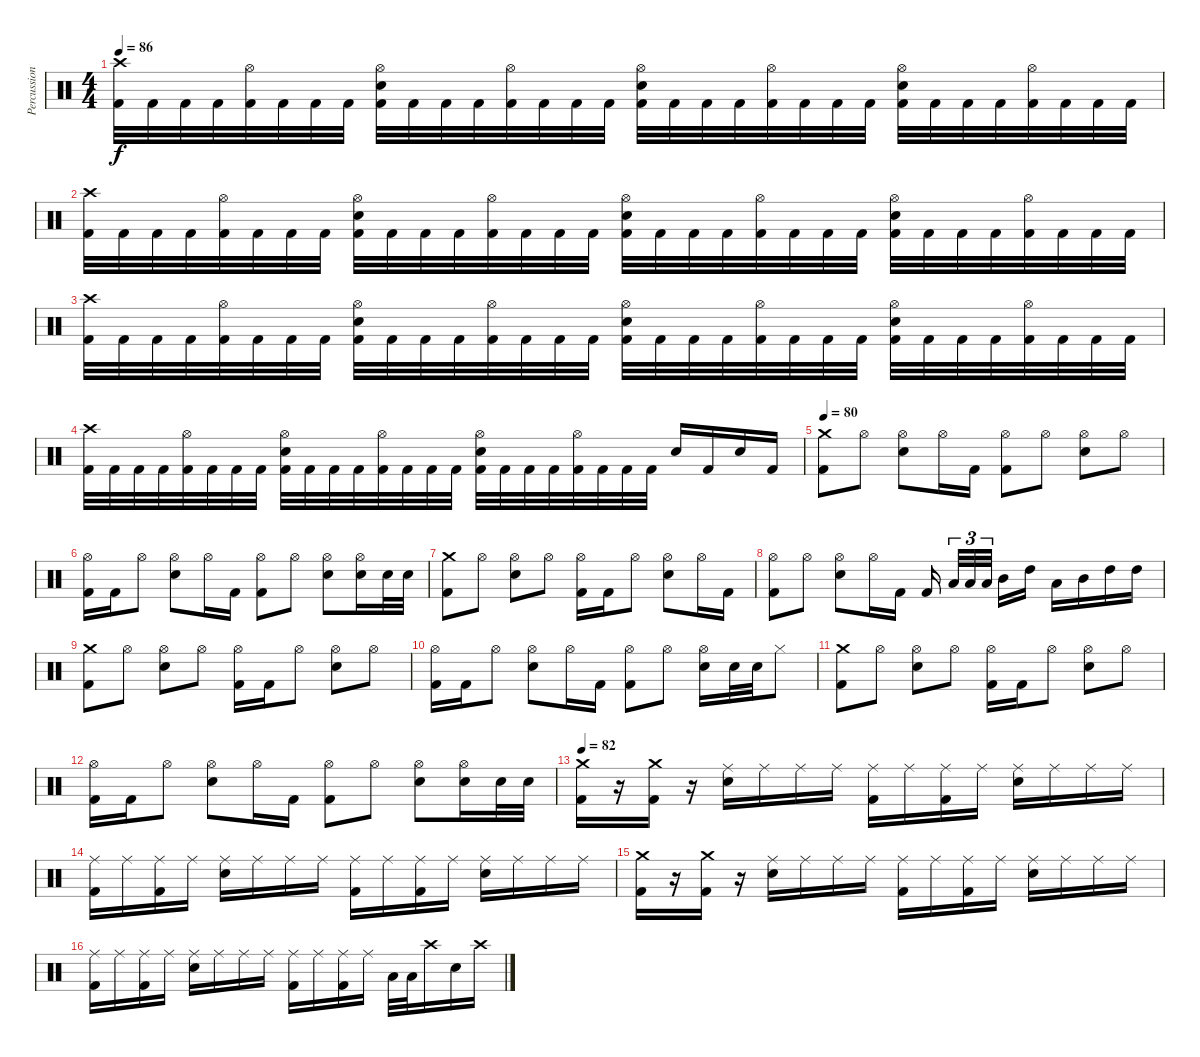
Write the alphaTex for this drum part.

\track ("Percussion" "Percussion") {instrument percussion}
\staff {score}
\articulation defaults
\ts (4 4)
\tempo 86
\clef neutral
\ks c
("Crash high (hit)" "Kick (hit) 2").32{dy f} "Kick (hit) 2".32 "Kick (hit) 2".32 "Kick (hit) 2".32 ("Hi-Hat (open)" "Kick (hit) 2").32 "Kick (hit) 2".32 "Kick (hit) 2".32 "Kick (hit) 2".32 ("Hi-Hat (open)" "Electric Snare (hit)" "Kick (hit) 2").32 "Kick (hit) 2".32 "Kick (hit) 2".32 "Kick (hit) 2".32 ("Hi-Hat (open)" "Kick (hit) 2").32 "Kick (hit) 2".32 "Kick (hit) 2".32 "Kick (hit) 2".32 ("Hi-Hat (open)" "Electric Snare (hit)" "Kick (hit) 2").32 "Kick (hit) 2".32 "Kick (hit) 2".32 "Kick (hit) 2".32 ("Hi-Hat (open)" "Kick (hit) 2").32 "Kick (hit) 2".32 "Kick (hit) 2".32 "Kick (hit) 2".32 ("Hi-Hat (open)" "Electric Snare (hit)" "Kick (hit) 2").32 "Kick (hit) 2".32 "Kick (hit) 2".32 "Kick (hit) 2".32 ("Hi-Hat (open)" "Kick (hit) 2").32 "Kick (hit) 2".32 "Kick (hit) 2".32 "Kick (hit) 2".32 |
("Crash high (hit)" "Kick (hit) 2").32 "Kick (hit) 2".32 "Kick (hit) 2".32 "Kick (hit) 2".32 ("Hi-Hat (open)" "Kick (hit) 2").32 "Kick (hit) 2".32 "Kick (hit) 2".32 "Kick (hit) 2".32 ("Hi-Hat (open)" "Electric Snare (hit)" "Kick (hit) 2").32 "Kick (hit) 2".32 "Kick (hit) 2".32 "Kick (hit) 2".32 ("Hi-Hat (open)" "Kick (hit) 2").32 "Kick (hit) 2".32 "Kick (hit) 2".32 "Kick (hit) 2".32 ("Hi-Hat (open)" "Electric Snare (hit)" "Kick (hit) 2").32 "Kick (hit) 2".32 "Kick (hit) 2".32 "Kick (hit) 2".32 ("Hi-Hat (open)" "Kick (hit) 2").32 "Kick (hit) 2".32 "Kick (hit) 2".32 "Kick (hit) 2".32 ("Hi-Hat (open)" "Electric Snare (hit)" "Kick (hit) 2").32 "Kick (hit) 2".32 "Kick (hit) 2".32 "Kick (hit) 2".32 ("Hi-Hat (open)" "Kick (hit) 2").32 "Kick (hit) 2".32 "Kick (hit) 2".32 "Kick (hit) 2".32 |
("Crash high (hit)" "Kick (hit) 2").32 "Kick (hit) 2".32 "Kick (hit) 2".32 "Kick (hit) 2".32 ("Hi-Hat (open)" "Kick (hit) 2").32 "Kick (hit) 2".32 "Kick (hit) 2".32 "Kick (hit) 2".32 ("Hi-Hat (open)" "Electric Snare (hit)" "Kick (hit) 2").32 "Kick (hit) 2".32 "Kick (hit) 2".32 "Kick (hit) 2".32 ("Hi-Hat (open)" "Kick (hit) 2").32 "Kick (hit) 2".32 "Kick (hit) 2".32 "Kick (hit) 2".32 ("Hi-Hat (open)" "Electric Snare (hit)" "Kick (hit) 2").32 "Kick (hit) 2".32 "Kick (hit) 2".32 "Kick (hit) 2".32 ("Hi-Hat (open)" "Kick (hit) 2").32 "Kick (hit) 2".32 "Kick (hit) 2".32 "Kick (hit) 2".32 ("Hi-Hat (open)" "Electric Snare (hit)" "Kick (hit) 2").32 "Kick (hit) 2".32 "Kick (hit) 2".32 "Kick (hit) 2".32 ("Hi-Hat (open)" "Kick (hit) 2").32 "Kick (hit) 2".32 "Kick (hit) 2".32 "Kick (hit) 2".32 |
("Crash high (hit)" "Kick (hit) 2").32 "Kick (hit) 2".32 "Kick (hit) 2".32 "Kick (hit) 2".32 ("Hi-Hat (open)" "Kick (hit) 2").32 "Kick (hit) 2".32 "Kick (hit) 2".32 "Kick (hit) 2".32 ("Hi-Hat (open)" "Electric Snare (hit)" "Kick (hit) 2").32 "Kick (hit) 2".32 "Kick (hit) 2".32 "Kick (hit) 2".32 ("Hi-Hat (open)" "Kick (hit) 2").32 "Kick (hit) 2".32 "Kick (hit) 2".32 "Kick (hit) 2".32 ("Hi-Hat (open)" "Electric Snare (hit)" "Kick (hit) 2").32 "Kick (hit) 2".32 "Kick (hit) 2".32 "Kick (hit) 2".32 ("Hi-Hat (open)" "Kick (hit) 2").32 "Kick (hit) 2".32 "Kick (hit) 2".32 "Kick (hit) 2".32 "Electric Snare (hit)".16 "Kick (hit) 2".16 "Electric Snare (hit)".16 "Kick (hit) 2".16 |
\tempo 80
("Crash medium (hit)" "Kick (hit) 2").8 "Hi-Hat (open)".8 ("Hi-Hat (open)" "Electric Snare (hit)").8 "Hi-Hat (open)".16 "Kick (hit) 2".16 ("Hi-Hat (open)" "Kick (hit) 2").8 "Hi-Hat (open)".8 ("Hi-Hat (open)" "Electric Snare (hit)").8 "Hi-Hat (open)".8 |
("Hi-Hat (open)" "Kick (hit) 2").16 "Kick (hit) 2".16 "Hi-Hat (open)".8 ("Hi-Hat (open)" "Electric Snare (hit)").8 "Hi-Hat (open)".16 "Kick (hit) 2".16 ("Hi-Hat (open)" "Kick (hit) 2").8 "Hi-Hat (open)".8 ("Hi-Hat (open)" "Electric Snare (hit)").8 ("Hi-Hat (open)" "Electric Snare (hit)").16 "Electric Snare (hit)".32 "Electric Snare (hit)".32 |
("Crash medium (hit)" "Kick (hit) 2").8 "Hi-Hat (open)".8 ("Hi-Hat (open)" "Electric Snare (hit)").8 "Hi-Hat (open)".8 ("Hi-Hat (open)" "Kick (hit) 2").16 "Kick (hit) 2".16 "Hi-Hat (open)".8 ("Hi-Hat (open)" "Electric Snare (hit)").8 "Hi-Hat (open)".16 "Kick (hit) 2".16 |
("Hi-Hat (open)" "Kick (hit) 2").8 "Hi-Hat (open)".8 ("Hi-Hat (open)" "Electric Snare (hit)").8 "Hi-Hat (open)".16 "Kick (hit) 2".16 "Kick (hit) 2".16 "Low Tom (hit)".32{tu (3 2)} "Low Tom (hit)".32{tu (3 2)} "Low Tom (hit)".32{tu (3 2)} "Mid Tom (hit)".16 "High Tom (hit)".16 "Low Tom (hit)".16 "Mid Tom (hit)".16 "High Tom (hit)".16 "High Tom (hit)".16 |
("Crash medium (hit)" "Kick (hit) 2").8 "Hi-Hat (open)".8 ("Hi-Hat (open)" "Electric Snare (hit)").8 "Hi-Hat (open)".8 ("Hi-Hat (open)" "Kick (hit) 2").16 "Kick (hit) 2".16 "Hi-Hat (open)".8 ("Hi-Hat (open)" "Electric Snare (hit)").8 "Hi-Hat (open)".8 |
("Hi-Hat (open)" "Kick (hit) 2").16 "Kick (hit) 2".16 "Hi-Hat (open)".8 ("Hi-Hat (open)" "Electric Snare (hit)").8 "Hi-Hat (open)".16 "Kick (hit) 2".16 ("Hi-Hat (open)" "Kick (hit) 2").8 "Hi-Hat (open)".8 ("Hi-Hat (open)" "Electric Snare (hit)").16 "Electric Snare (hit)".32 "Electric Snare (hit)".32 "Hi-Hat (closed)".8 |
("Crash medium (hit)" "Kick (hit) 2").8 "Hi-Hat (open)".8 ("Hi-Hat (open)" "Electric Snare (hit)").8 "Hi-Hat (open)".8 ("Hi-Hat (open)" "Kick (hit) 2").16 "Kick (hit) 2".16 "Hi-Hat (open)".8 ("Hi-Hat (open)" "Electric Snare (hit)").8 "Hi-Hat (open)".8 |
("Hi-Hat (open)" "Kick (hit) 2").16 "Kick (hit) 2".16 "Hi-Hat (open)".8 ("Hi-Hat (open)" "Electric Snare (hit)").8 "Hi-Hat (open)".16 "Kick (hit) 2".16 ("Hi-Hat (open)" "Kick (hit) 2").8 "Hi-Hat (open)".8 ("Hi-Hat (open)" "Electric Snare (hit)").8 ("Hi-Hat (open)" "Electric Snare (hit)").16 "Electric Snare (hit)".32 "Electric Snare (hit)".32 |
\tempo 82
("Crash medium (hit)" "Kick (hit) 2").16 r.16 ("Crash medium (hit)" "Kick (hit) 2").16 r.16 ("Ride (middle)" "Electric Snare (hit)").16 "Ride (middle)".16 "Ride (middle)".16 "Ride (middle)".16 ("Ride (middle)" "Kick (hit) 2").16 "Ride (middle)".16 ("Ride (middle)" "Kick (hit) 2").16 "Ride (middle)".16 ("Ride (middle)" "Electric Snare (hit)").16 "Ride (middle)".16 "Ride (middle)".16 "Ride (middle)".16 |
("Ride (middle)" "Kick (hit) 2").16 "Ride (middle)".16 ("Ride (middle)" "Kick (hit) 2").16 "Ride (middle)".16 ("Ride (middle)" "Electric Snare (hit)").16 "Ride (middle)".16 "Ride (middle)".16 "Ride (middle)".16 ("Ride (middle)" "Kick (hit) 2").16 "Ride (middle)".16 ("Ride (middle)" "Kick (hit) 2").16 "Ride (middle)".16 ("Ride (middle)" "Electric Snare (hit)").16 "Ride (middle)".16 "Ride (middle)".16 "Ride (middle)".16 |
("Crash medium (hit)" "Kick (hit) 2").16 r.16 ("Crash medium (hit)" "Kick (hit) 2").16 r.16 ("Ride (middle)" "Electric Snare (hit)").16 "Ride (middle)".16 "Ride (middle)".16 "Ride (middle)".16 ("Ride (middle)" "Kick (hit) 2").16 "Ride (middle)".16 ("Ride (middle)" "Kick (hit) 2").16 "Ride (middle)".16 ("Ride (middle)" "Electric Snare (hit)").16 "Ride (middle)".16 "Ride (middle)".16 "Ride (middle)".16 |
("Ride (middle)" "Kick (hit) 2").16 "Ride (middle)".16 ("Ride (middle)" "Kick (hit) 2").16 "Ride (middle)".16 ("Ride (middle)" "Electric Snare (hit)").16 "Ride (middle)".16 "Ride (middle)".16 "Ride (middle)".16 ("Ride (middle)" "Kick (hit) 2").16 "Ride (middle)".16 ("Ride (middle)" "Kick (hit) 2").16 "Ride (middle)".16 "Low Tom (hit)".32 "Low Tom (hit)".32 "Crash high (hit)".16 "Electric Snare (hit)".16 "Crash high (hit)".16
